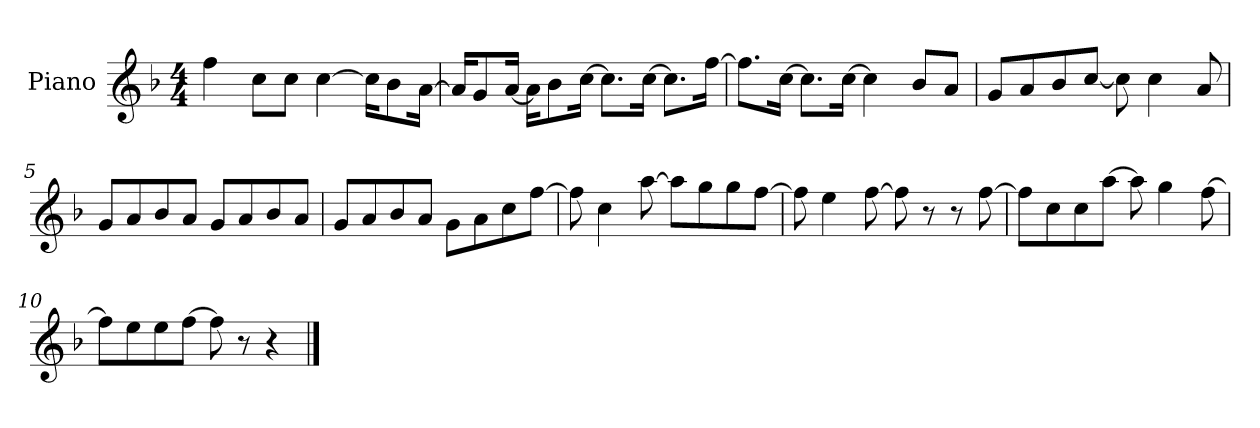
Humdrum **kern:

**kern
*part1
*staff1
*I"Piano
*I'P-no
*clefG2
*k[b-]
*M4/4
*MM90
=1
4ff\
8cc\L
8cc\J
[4cc\
16cc\KL]
8b-\
[16a\Jk
=2
16a/KL]
8g/
[16a/Jk
16a\KL]
8b-\
[16cc\Jk
8.cc\L]
[16cc\Jk
8.cc\L]
[16ff\Jk
=3
8.ff\L]
[16cc\Jk
8.cc\L]
[16cc\Jk
4cc\]
8b-/L
8a/J
=4
8g/L
8a/
8b-/
[8cc/J
8cc\]
4cc\
8a/
!!LO:LB:g=z
=5
8g/L
8a/
8b-/
8a/J
8g/L
8a/
8b-/
8a/J
=6
8g/L
8a/
8b-/
8a/J
8g\L
8a\
8cc\
[8ff\J
=7
8ff\]
4cc\
[8aa\
8aa\L]
8gg\
8gg\
[8ff\J
=8
8ff\]
4ee\
[8ff\
8ff\]
8r
8r
[8ff\
=9
8ff\L]
8cc\
8cc\
[8aa\J
8aa\]
4gg\
[8ff\
!!LO:LB:g=z
=10
8ff\L]
8ee\
8ee\
[8ff\J
8ff\]
8r
4r
==
*-
